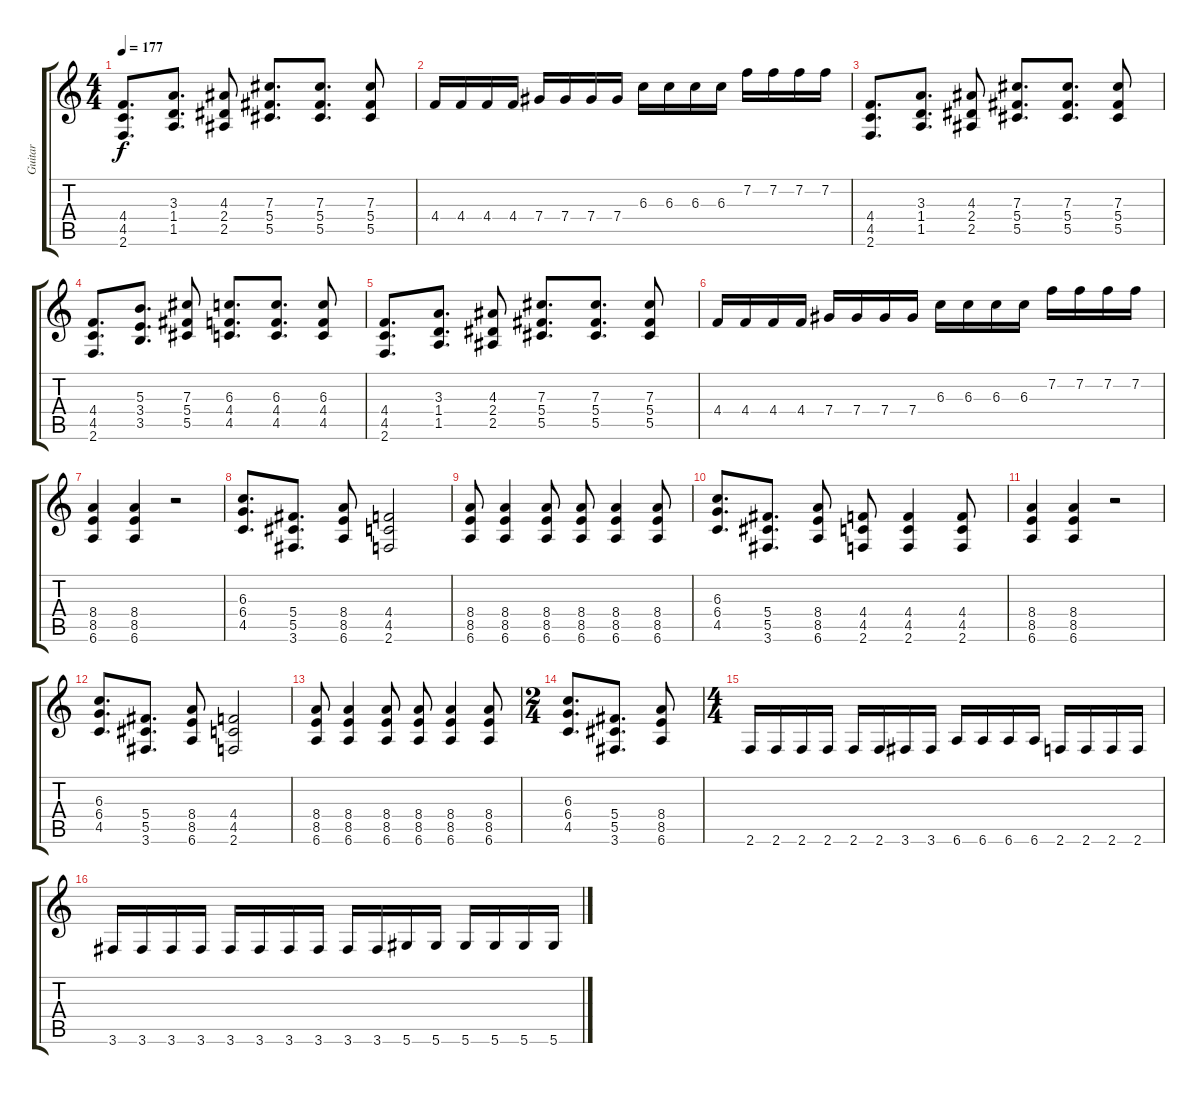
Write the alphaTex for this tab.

\track ("Guitar" "Guitar") {instrument distortionguitar}
\staff {score tabs}
\tuning (Eb4 Bb3 Gb3 Db3 Ab2 Eb2) {hide}
\ts (4 4)
\tempo 177
\clef g2
\ks c
(4.4 4.5 2.6).8{d dy f} (3.3 1.4 1.5).8{d} (4.3 2.4 2.5).8 (7.3 5.4 5.5).8{d} (7.3 5.4 5.5).8{d} (7.3 5.4 5.5).8 |
4.4.16 4.4.16 4.4.16 4.4.16 7.4.16 7.4.16 7.4.16 7.4.16 6.3.16 6.3.16 6.3.16 6.3.16 7.2.16 7.2.16 7.2.16 7.2.16 |
(4.4 4.5 2.6).8{d} (3.3 1.4 1.5).8{d} (4.3 2.4 2.5).8 (7.3 5.4 5.5).8{d} (7.3 5.4 5.5).8{d} (7.3 5.4 5.5).8 |
(4.4 4.5 2.6).8{d} (5.3 3.4 3.5).8{d} (7.3 5.4 5.5).8 (6.3 4.4 4.5).8{d} (6.3 4.4 4.5).8{d} (6.3 4.4 4.5).8 |
(4.4 4.5 2.6).8{d} (3.3 1.4 1.5).8{d} (4.3 2.4 2.5).8 (7.3 5.4 5.5).8{d} (7.3 5.4 5.5).8{d} (7.3 5.4 5.5).8 |
4.4.16 4.4.16 4.4.16 4.4.16 7.4.16 7.4.16 7.4.16 7.4.16 6.3.16 6.3.16 6.3.16 6.3.16 7.2.16 7.2.16 7.2.16 7.2.16 |
(8.4 8.5 6.6).4 (8.4 8.5 6.6).4 r.2 |
(6.3 6.4 4.5).8{d} (5.4 5.5 3.6).8{d} (8.4 8.5 6.6).8 (4.4 4.5 2.6).2 |
(8.4 8.5 6.6).8 (8.4 8.5 6.6).4 (8.4 8.5 6.6).8 (8.4 8.5 6.6).8 (8.4 8.5 6.6).4 (8.4 8.5 6.6).8 |
(6.3 6.4 4.5).8{d} (5.4 5.5 3.6).8{d} (8.4 8.5 6.6).8 (4.4 4.5 2.6).8 (4.4 4.5 2.6).4 (4.4 4.5 2.6).8 |
(8.4 8.5 6.6).4 (8.4 8.5 6.6).4 r.2 |
(6.3 6.4 4.5).8{d} (5.4 5.5 3.6).8{d} (8.4 8.5 6.6).8 (4.4 4.5 2.6).2 |
(8.4 8.5 6.6).8 (8.4 8.5 6.6).4 (8.4 8.5 6.6).8 (8.4 8.5 6.6).8 (8.4 8.5 6.6).4 (8.4 8.5 6.6).8 |
\ts (2 4)
(6.3 6.4 4.5).8{d} (5.4 5.5 3.6).8{d} (8.4 8.5 6.6).8 |
\ts (4 4)
2.6.16 2.6.16 2.6.16 2.6.16 2.6.16 2.6.16 3.6.16 3.6.16 6.6.16 6.6.16 6.6.16 6.6.16 2.6.16 2.6.16 2.6.16 2.6.16 |
3.6.16 3.6.16 3.6.16 3.6.16 3.6.16 3.6.16 3.6.16 3.6.16 3.6.16 3.6.16 5.6.16 5.6.16 5.6.16 5.6.16 5.6.16 5.6.16
